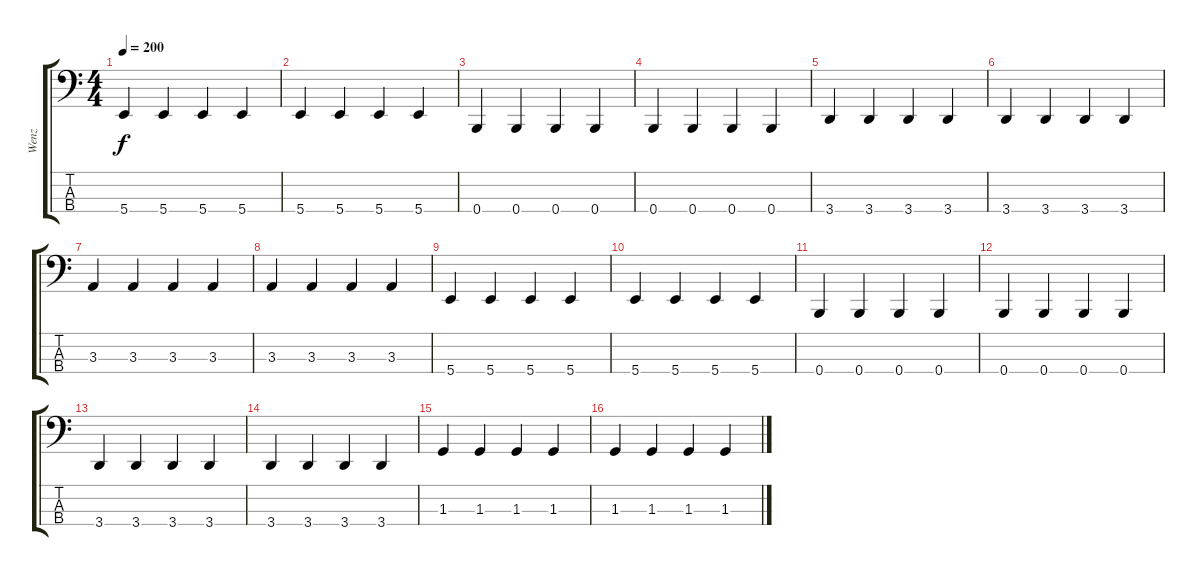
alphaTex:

\track ("Wenz" "Wenz") {instrument electricbasspick}
\staff {score tabs}
\tuning (E2 B1 Gb1 B0) {hide}
\ts (4 4)
\tempo 200
\clef f4
\ks c
5.4.4{dy f} 5.4.4 5.4.4 5.4.4 |
5.4.4 5.4.4 5.4.4 5.4.4 |
0.4.4 0.4.4 0.4.4 0.4.4 |
0.4.4 0.4.4 0.4.4 0.4.4 |
3.4.4 3.4.4 3.4.4 3.4.4 |
3.4.4 3.4.4 3.4.4 3.4.4 |
3.3.4 3.3.4 3.3.4 3.3.4 |
3.3.4 3.3.4 3.3.4 3.3.4 |
5.4.4 5.4.4 5.4.4 5.4.4 |
5.4.4 5.4.4 5.4.4 5.4.4 |
0.4.4 0.4.4 0.4.4 0.4.4 |
0.4.4 0.4.4 0.4.4 0.4.4 |
3.4.4 3.4.4 3.4.4 3.4.4 |
3.4.4 3.4.4 3.4.4 3.4.4 |
1.3.4 1.3.4 1.3.4 1.3.4 |
1.3.4 1.3.4 1.3.4 1.3.4
